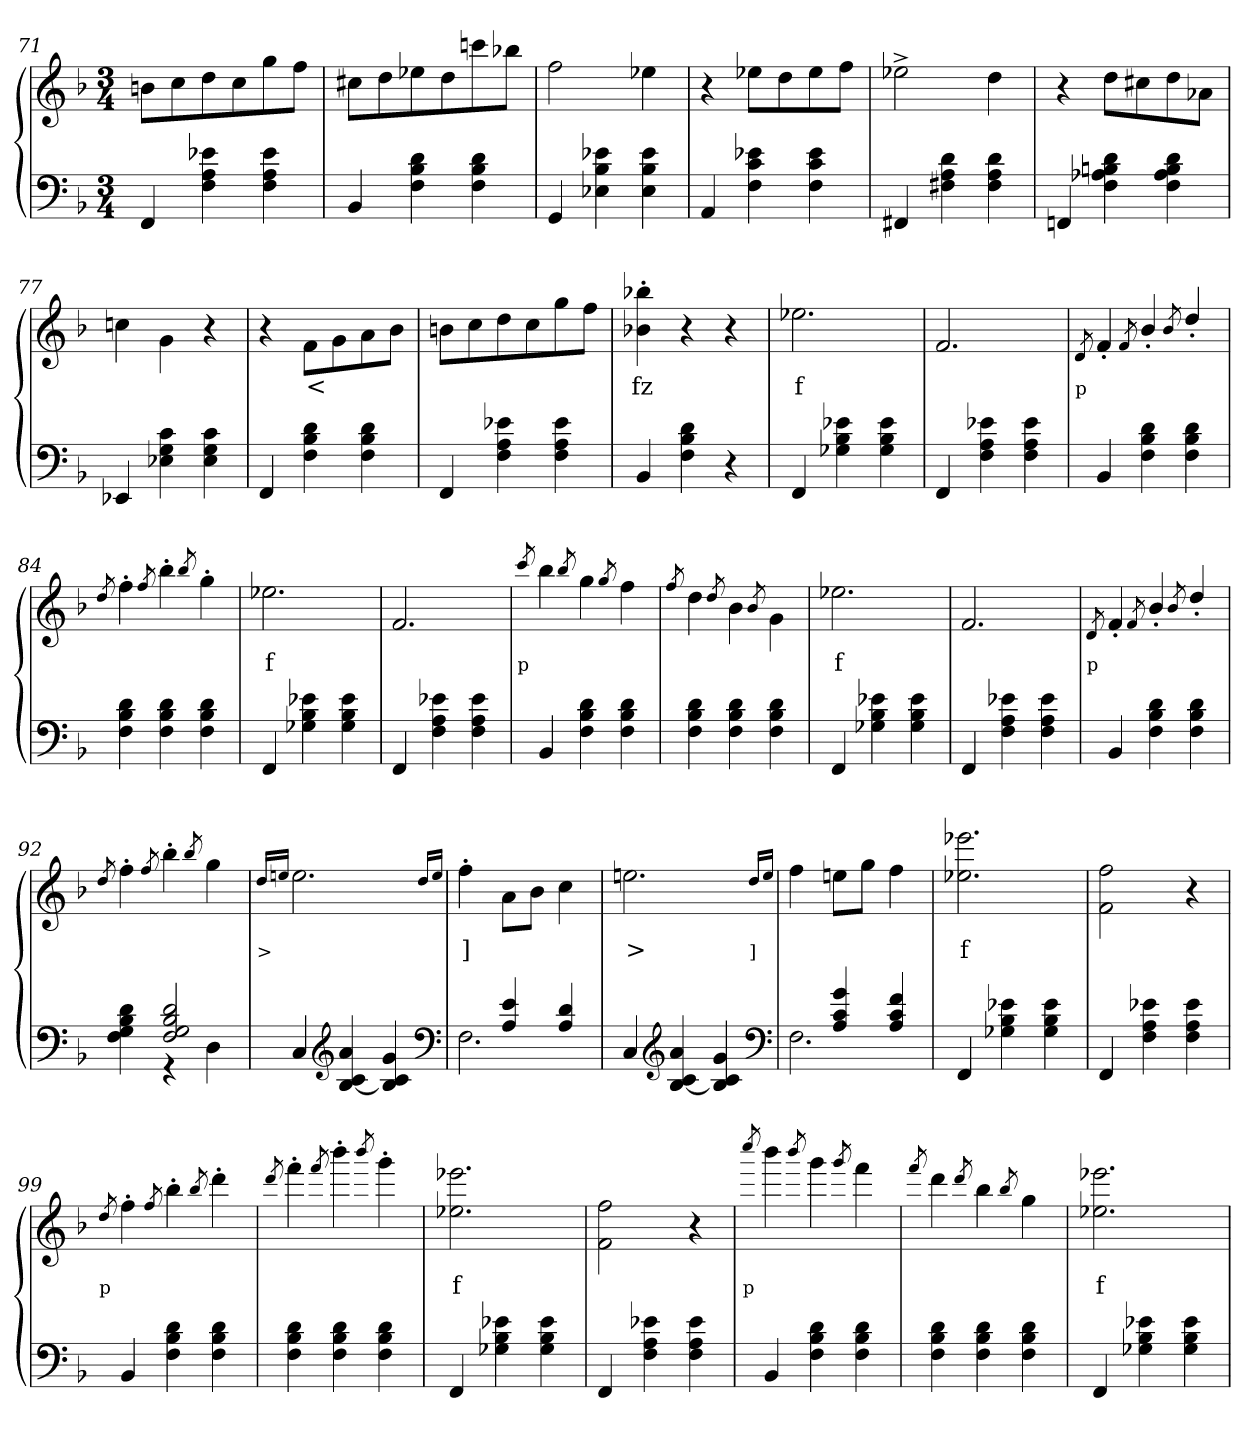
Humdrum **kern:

**kern	**kern	**text
*part2	*part1	*part1
*staff2	*staff1	*staff1
*clefF4	*clefG2	*
*k[b-]	*k[b-]	*
*M3/4	*M3/4	*
=71	=71	=71
4FF	8bnL	.
.	8cc	.
4e-X 4A 4F	8dd	.
.	8cc	.
4e- 4A 4F	8gg	.
.	8ffJ	.
=72	=72	=72
4BB-	8cc#XL	.
.	8dd	.
4d 4B- 4F	8ee-X	.
.	8dd	.
4d 4B- 4F	8cccn	.
.	8bb-XJ	.
=73	=73	=73
4GG	2ff	.
4e-X 4B- 4E-X	.	.
4e- 4B- 4E-	4ee-X	.
=74	=74	=74
4AA	4r	.
4e-X 4c 4F	8ee-XL	.
.	8dd	.
4e- 4c 4F	8ee-	.
.	8ffJ	.
=75	=75	=75
4FF#X	2ee-X^>	.
4d 4A 4F#	.	.
4d 4A 4F#	4dd	.
=76	=76	=76
4FFn	4r	.
4d 4Bn 4A-X 4F	8ddL	.
.	8cc#X	.
4d 4B 4A- 4F	8dd	.
.	8a-XJ	.
=77	=77	=77
4EE-X	4ccn	.
4c 4G 4E-	4g\	.
4c 4G 4E-	4r	.
=78	=78	=78
4FF	4r	.
4d 4B- 4F	8f\L	<
.	8g	.
4d 4B- 4F	8a	.
.	8b-J	.
=79	=79	=79
4FF	8bnL	.
.	8cc	.
4e-X 4A 4F	8dd	.
.	8cc	.
4e- 4A 4F	8gg	.
.	8ffJ	.
=80	=80	=80
4BB-	4bb-X'> 4b-X'>	fz
4d 4B- 4F	4r	.
4r	4r	.
=81	=81	=81
4FF	2.ee-X	f
4e-X 4B- 4G-X	.	.
4e- 4B- 4G-	.	.
=82	=82	=82
4FF	2.f	.
4e-X 4A 4F	.	.
4e- 4A 4F	.	.
=83	=83	=83
.	8qd/	p
4BB-	4f'>	.
.	8qf/	.
4d 4B- 4F	4b-'>/	.
.	8qb-/	.
4d 4B- 4F	4dd'>/	.
=84	=84	=84
.	8qdd/	.
4d 4B- 4F	4ff'>	.
.	8qff/	.
4d 4B- 4F	4bb-'>	.
.	8qbb-/	.
4d 4B- 4F	4gg'>	.
=85	=85	=85
4FF	2.ee-X	f
4e-X 4B- 4G-X	.	.
4e- 4B- 4G-	.	.
=86	=86	=86
4FF	2.f	.
4e-X 4A 4F	.	.
4e- 4A 4F	.	.
=87	=87	=87
.	8qccc/	p
4BB-	4bb-	.
.	8qbb-/	.
4d 4B- 4F	4gg	.
.	8qgg/	.
4d 4B- 4F	4ff	.
=88	=88	=88
.	8qff/	.
4d 4B- 4F	4dd	.
.	8qdd/	.
4d 4B- 4F	4b-	.
.	8qb-/	.
4d 4B- 4F	4g\	.
=89	=89	=89
4FF	2.ee-X	f
4e-X 4B- 4G-X	.	.
4e- 4B- 4G-	.	.
=90	=90	=90
4FF	2.f	.
4e-X 4A 4F	.	.
4e- 4A 4F	.	.
=91	=91	=91
.	8qd/	p
4BB-	4f'>	.
.	8qf/	.
4d 4B- 4F	4b-'>/	.
.	8qb-/	.
4d 4B- 4F	4dd'>/	.
=92	=92	=92
.	8qdd/	.
*^	*	*
4ryy	4d 4B- 4G 4F	4ff'>	.
.	.	8qff/	.
2d 2B- 2G 2F	4r	4bb-'>	.
.	.	8qbb-/	.
.	4D	4gg	.
*v	*v	*	*
=93	=93	=93
.	16qdd/LL	>
.	16qeen/JJ	.
4C	2.ee	.
*clefG2	*	*
4a 4c [4B-	.	.
4g 4c 4B-]	.	.
*clefF4	*	*
.	16qdd/LL	.
.	16qee/JJ	.
=94	=94	=94
*^	*	*
4ryy	2.F	4ff'>	]
4e 4A	.	8a\L	.
.	.	8b-J	.
4d 4A	.	4cc	.
*v	*v	*	*
=95	=95	=95
4C	2.een	>
*clefG2	*	*
4a 4c [4B-	.	.
4g 4c 4B-]	.	.
*clefF4	*	*
.	16qqdd/LL	]
.	16qqee/JJ	.
=96	=96	=96
*^	*	*
4ryy	2.F	4ff	.
4g 4c 4A	.	8eenL	.
.	.	8ggJ	.
4f 4c 4A	.	4ff	.
*v	*v	*	*
=97	=97	=97
4FF	2.eee-X 2.ee-X	f
4e-X 4B- 4G-X	.	.
4e- 4B- 4G-	.	.
=98	=98	=98
4FF	2ff 2f	.
4e-X 4A 4F	.	.
4e- 4A 4F	4r	.
=99	=99	=99
.	8qdd/	p
4BB-	4ff'>	.
.	8qff/	.
4d 4B- 4F	4bb-'>	.
.	8qbb-/	.
4d 4B- 4F	4ddd'>	.
=100	=100	=100
.	8qddd/	.
4d 4B- 4F	4fff'>	.
.	8qfff/	.
4d 4B- 4F	4bbb-'>	.
.	8qbbb-/	.
4d 4B- 4F	4ggg'>	.
=101	=101	=101
4FF	2.eee-X 2.ee-X	f
4e-X 4B- 4G-X	.	.
4e- 4B- 4G-	.	.
=102	=102	=102
4FF	2ff 2f	.
4e-X 4A 4F	.	.
4e- 4A 4F	4r	.
=103	=103	=103
.	8qcccc/	p
4BB-	4bbb-	.
.	8qbbb-/	.
4d 4B- 4F	4ggg	.
.	8qggg/	.
4d 4B- 4F	4fff	.
=104	=104	=104
.	8qfff/	.
4d 4B- 4F	4ddd	.
.	8qddd/	.
4d 4B- 4F	4bb-	.
.	8qbb-/	.
4d 4B- 4F	4gg\	.
=105	=105	=105
4FF	2.eee-X 2.ee-X	f
4e-X 4B- 4G-X	.	.
4e- 4B- 4G-	.	.
=	=	=
*-	*-	*-
